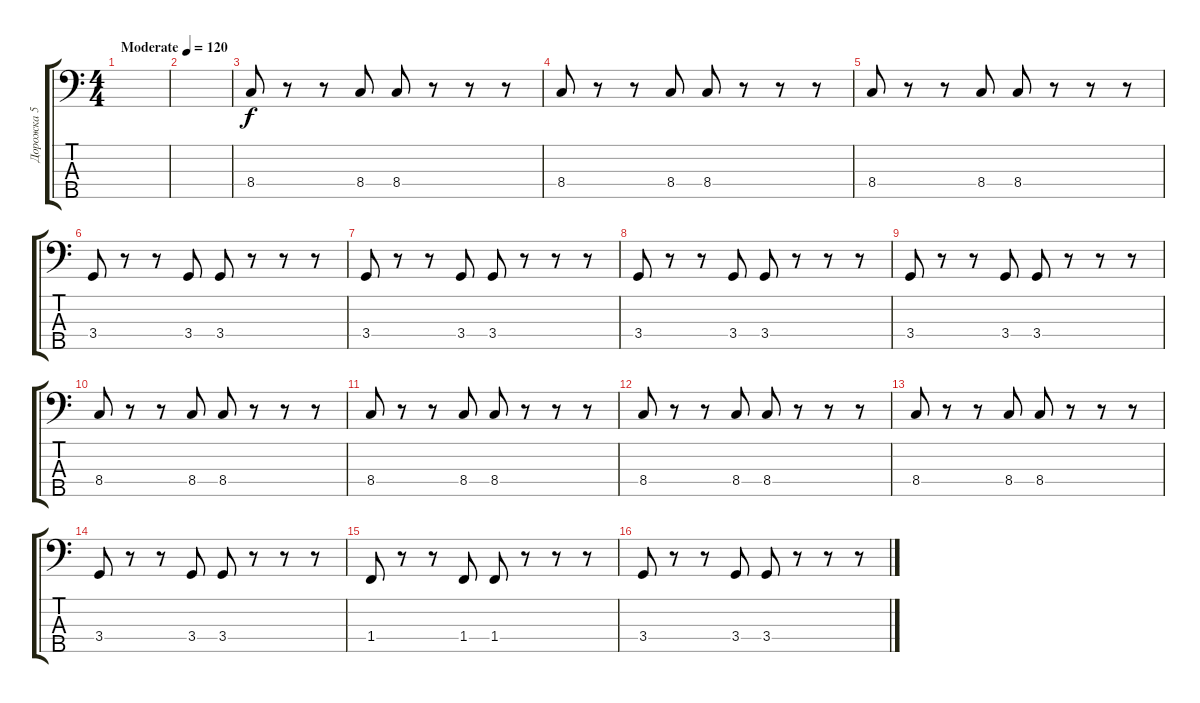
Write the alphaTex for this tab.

\track ("Дорожка 5" "Дорожка 5") {instrument electricbassfinger}
\staff {score tabs}
\tuning (G2 D2 A1 E1 B0) {hide}
\ts (4 4)
\tempo (120 "Moderate")
\clef f4
\ks c
|
|
8.4.8 r.8 r.8 8.4.8 8.4.8 r.8 r.8 r.8 |
8.4.8 r.8 r.8 8.4.8 8.4.8 r.8 r.8 r.8 |
8.4.8 r.8 r.8 8.4.8 8.4.8 r.8 r.8 r.8 |
3.4.8 r.8 r.8 3.4.8 3.4.8 r.8 r.8 r.8 |
3.4.8 r.8 r.8 3.4.8 3.4.8 r.8 r.8 r.8 |
3.4.8 r.8 r.8 3.4.8 3.4.8 r.8 r.8 r.8 |
3.4.8 r.8 r.8 3.4.8 3.4.8 r.8 r.8 r.8 |
8.4.8 r.8 r.8 8.4.8 8.4.8 r.8 r.8 r.8 |
8.4.8 r.8 r.8 8.4.8 8.4.8 r.8 r.8 r.8 |
8.4.8 r.8 r.8 8.4.8 8.4.8 r.8 r.8 r.8 |
8.4.8 r.8 r.8 8.4.8 8.4.8 r.8 r.8 r.8 |
3.4.8 r.8 r.8 3.4.8 3.4.8 r.8 r.8 r.8 |
1.4.8 r.8 r.8 1.4.8 1.4.8 r.8 r.8 r.8 |
3.4.8 r.8 r.8 3.4.8 3.4.8 r.8 r.8 r.8
